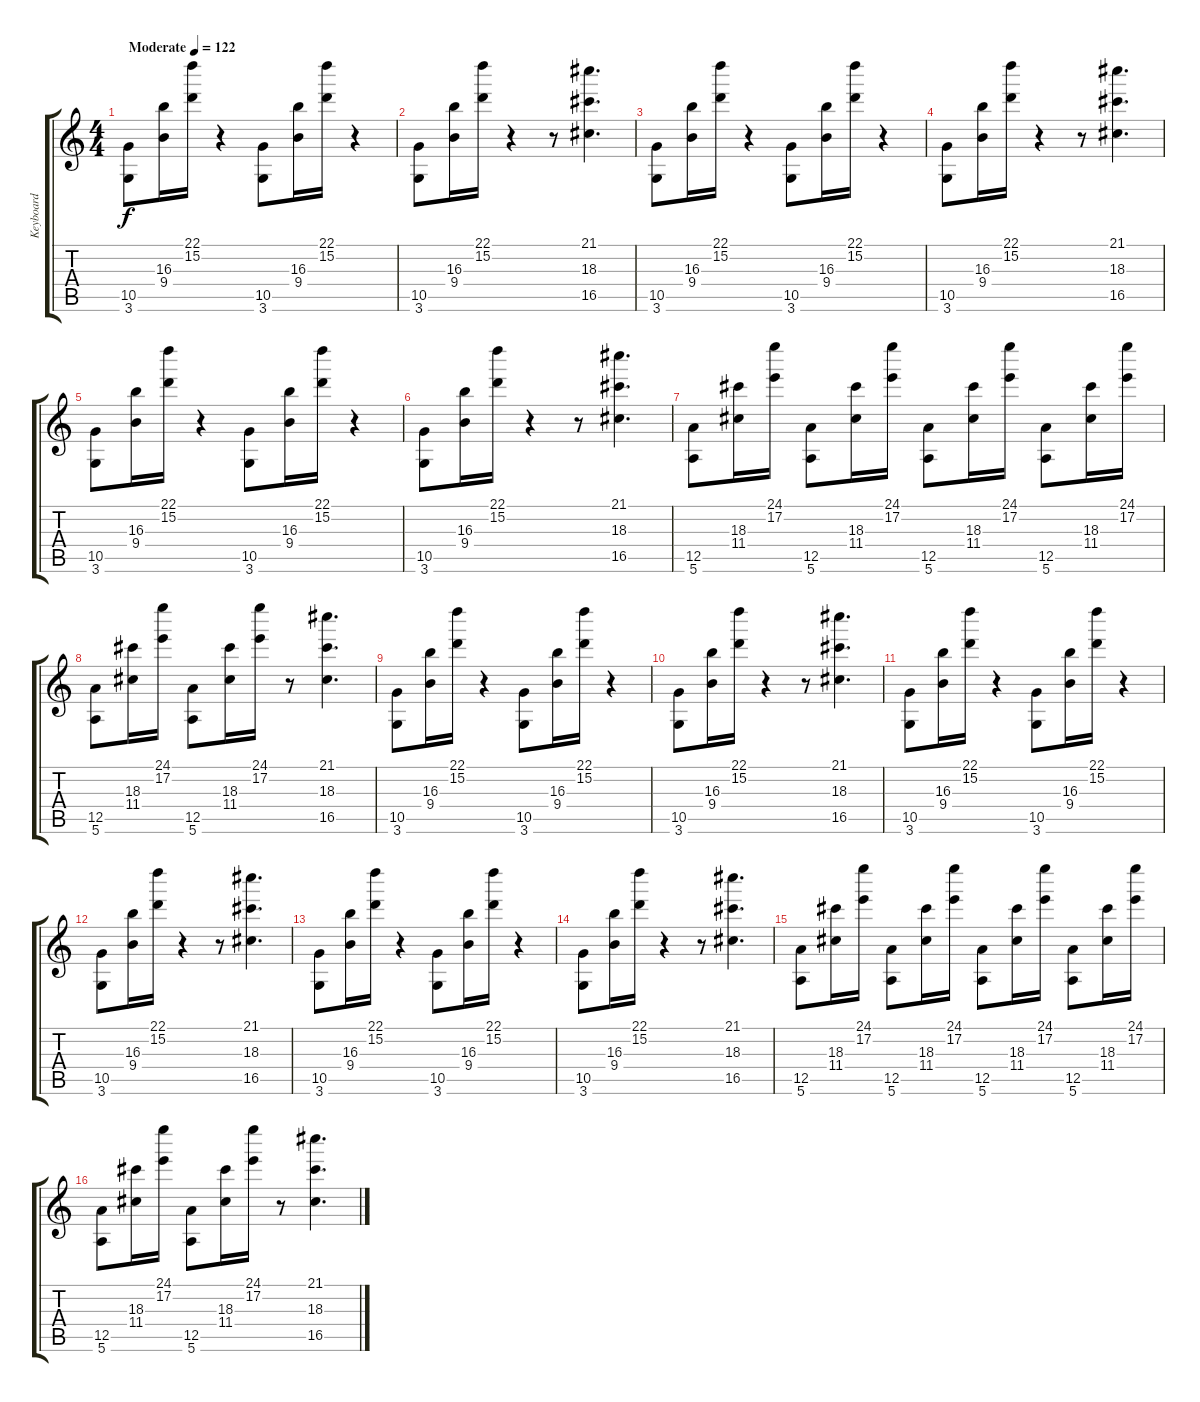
\track ("Keyboard" "Keyboard") {instrument electricguitarmuted}
\staff {score tabs}
\tuning (E4 B3 G3 D3 A2 E2) {hide}
\ts (4 4)
\tempo (122 "Moderate")
\clef g2
\ks c
(10.5 3.6).8{dy f volume 7 instrument electricguitarmuted} (16.3 9.4).16 (22.1 15.2).16 r.4 (10.5 3.6).8 (16.3 9.4).16 (22.1 15.2).16 r.4 |
(10.5 3.6).8 (16.3 9.4).16 (22.1 15.2).16 r.4 r.8 (21.1 18.3 16.5).4{d} |
(10.5 3.6).8 (16.3 9.4).16 (22.1 15.2).16 r.4 (10.5 3.6).8 (16.3 9.4).16 (22.1 15.2).16 r.4 |
(10.5 3.6).8 (16.3 9.4).16 (22.1 15.2).16 r.4 r.8 (21.1 18.3 16.5).4{d} |
(10.5 3.6).8 (16.3 9.4).16 (22.1 15.2).16 r.4 (10.5 3.6).8 (16.3 9.4).16 (22.1 15.2).16 r.4 |
(10.5 3.6).8 (16.3 9.4).16 (22.1 15.2).16 r.4 r.8 (21.1 18.3 16.5).4{d} |
(12.5 5.6).8 (18.3 11.4).16 (24.1 17.2).16 (12.5 5.6).8 (18.3 11.4).16 (24.1 17.2).16 (12.5 5.6).8 (18.3 11.4).16 (24.1 17.2).16 (12.5 5.6).8 (18.3 11.4).16 (24.1 17.2).16 |
(12.5 5.6).8 (18.3 11.4).16 (24.1 17.2).16 (12.5 5.6).8 (18.3 11.4).16 (24.1 17.2).16 r.8 (21.1 18.3 16.5).4{d} |
(10.5 3.6).8 (16.3 9.4).16 (22.1 15.2).16 r.4 (10.5 3.6).8 (16.3 9.4).16 (22.1 15.2).16 r.4 |
(10.5 3.6).8 (16.3 9.4).16 (22.1 15.2).16 r.4 r.8 (21.1 18.3 16.5).4{d} |
(10.5 3.6).8 (16.3 9.4).16 (22.1 15.2).16 r.4 (10.5 3.6).8 (16.3 9.4).16 (22.1 15.2).16 r.4 |
(10.5 3.6).8 (16.3 9.4).16 (22.1 15.2).16 r.4 r.8 (21.1 18.3 16.5).4{d} |
(10.5 3.6).8 (16.3 9.4).16 (22.1 15.2).16 r.4 (10.5 3.6).8 (16.3 9.4).16 (22.1 15.2).16 r.4 |
(10.5 3.6).8 (16.3 9.4).16 (22.1 15.2).16 r.4 r.8 (21.1 18.3 16.5).4{d} |
(12.5 5.6).8 (18.3 11.4).16 (24.1 17.2).16 (12.5 5.6).8 (18.3 11.4).16 (24.1 17.2).16 (12.5 5.6).8 (18.3 11.4).16 (24.1 17.2).16 (12.5 5.6).8 (18.3 11.4).16 (24.1 17.2).16 |
(12.5 5.6).8 (18.3 11.4).16 (24.1 17.2).16 (12.5 5.6).8 (18.3 11.4).16 (24.1 17.2).16 r.8 (21.1 18.3 16.5).4{d}
